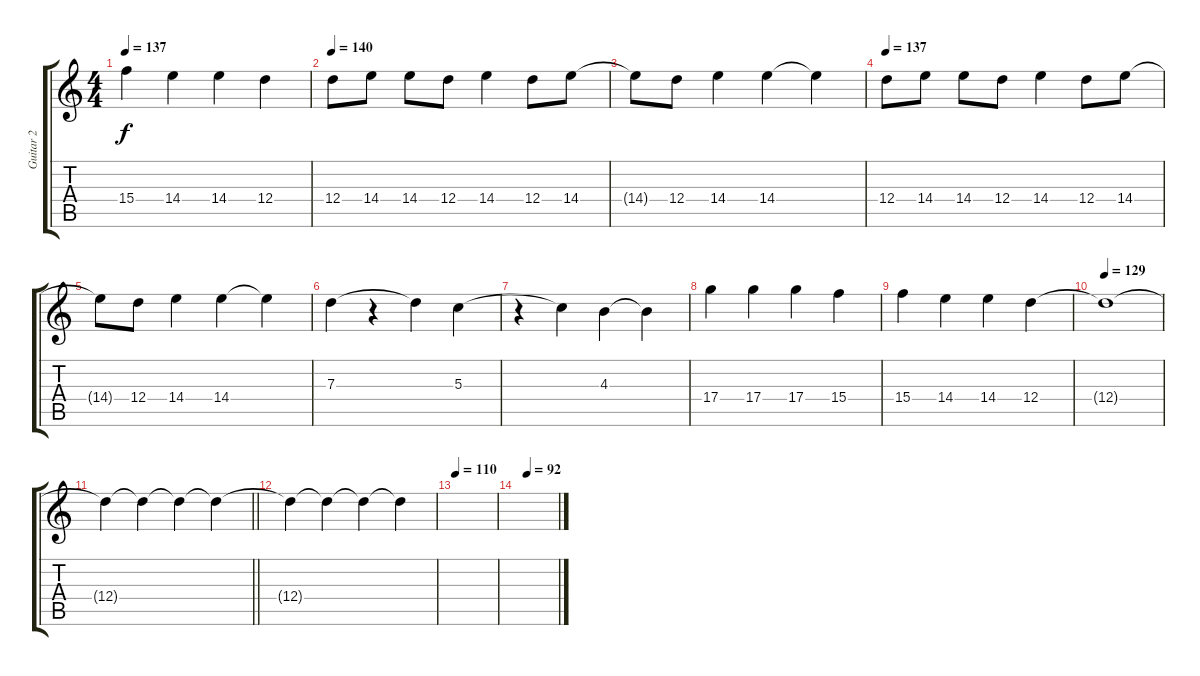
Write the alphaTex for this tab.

\track ("Guitar 2" "Guitar 2") {instrument acousticguitarsteel}
\staff {score tabs}
\tuning (E4 B3 G3 D3 A2 E2) {hide}
\ts (4 4)
\tempo 137
\clef g2
\ks c
15.4.4{dy f} 14.4.4 14.4.4 12.4.4 |
\tempo 140
12.4.8 14.4.8 14.4.8 12.4.8 14.4.4 12.4.8 14.4.8 |
14.4{t}.8 12.4.8 14.4.4 14.4.4 14.4{t}.4 |
\tempo 137
12.4.8 14.4.8 14.4.8 12.4.8 14.4.4 12.4.8 14.4.8 |
14.4{t}.8 12.4.8 14.4.4 14.4.4 14.4{t}.4 |
7.3.4 r.4 7.3{t}.4 5.3.4 |
r.4 5.3{t}.4 4.3.4 4.3{t}.4 |
17.4.4 17.4.4 17.4.4 15.4.4 |
15.4.4 14.4.4 14.4.4 12.4.4{volume 13} |
\tempo 129
12.4{t}.1{volume 12} |
\barLineRight lightlight
12.4{t}.4{volume 11} 12.4{t}.4{volume 9} 12.4{t}.4{volume 8} 12.4{t}.4{volume 7} |
12.4{t}.4{volume 6} 12.4{t}.4{volume 5} 12.4{t}.4{volume 4} 12.4{t}.4{volume 3} |
\tempo 110
|
\tempo (92 0.25)
